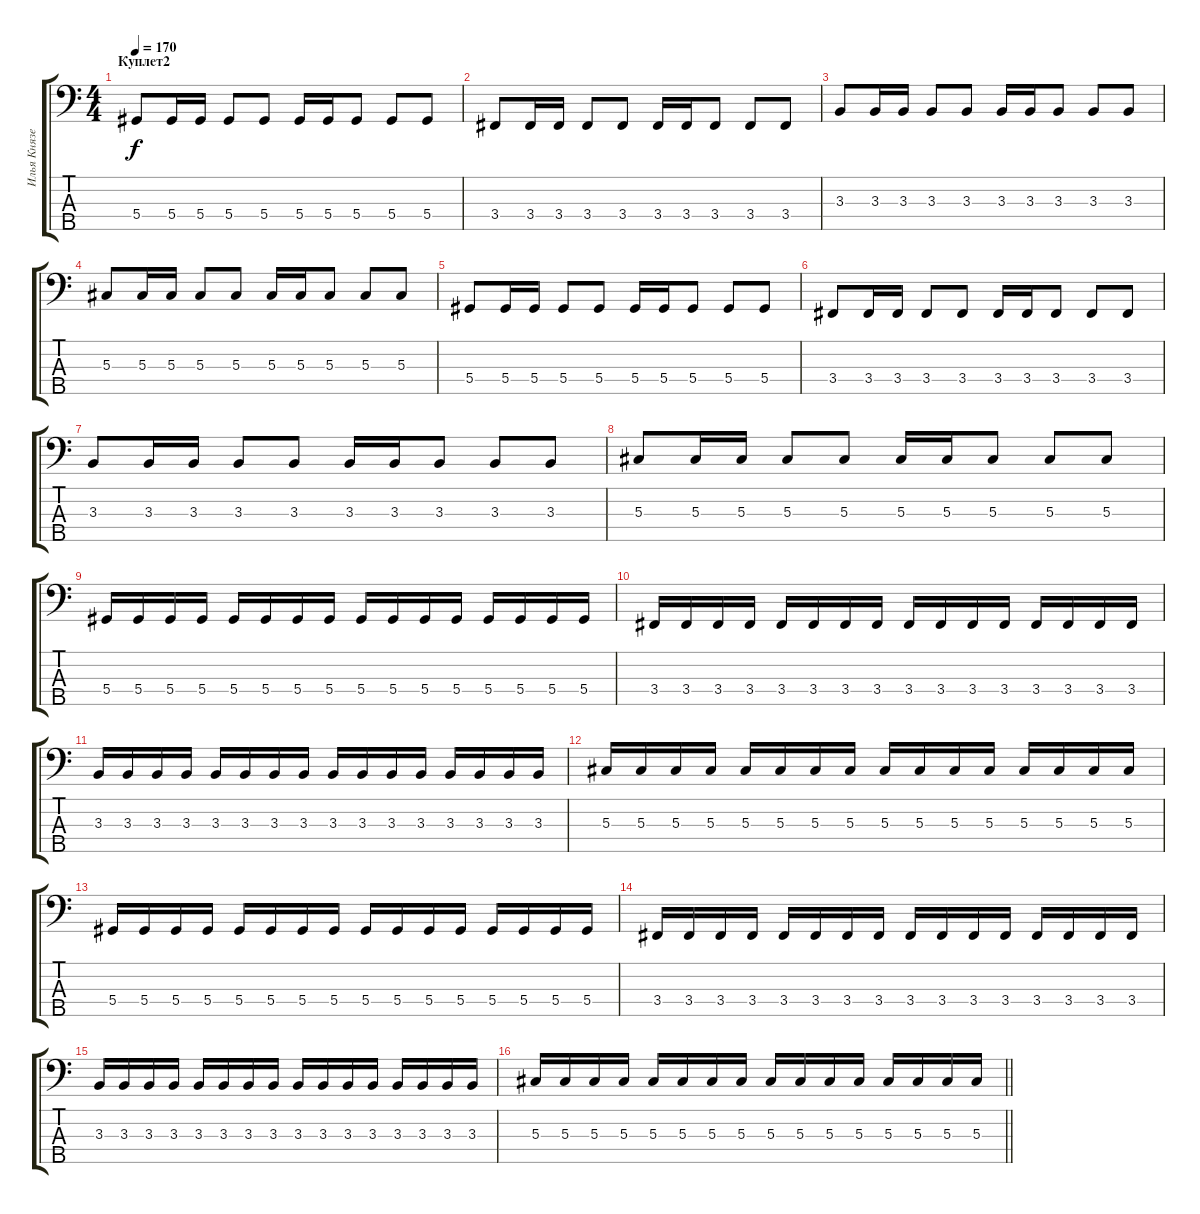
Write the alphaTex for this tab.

\track ("Илья Князев" "Илья Князе") {instrument electricbasspick}
\staff {score tabs}
\tuning (Gb2 Db2 Ab1 Eb1 Bb0) {hide}
\ts (4 4)
\section ("" "Куплет2")
\tempo 170
\clef f4
\ks c
5.4.8{dy f} 5.4.16 5.4.16 5.4.8 5.4.8 5.4.16 5.4.16 5.4.8 5.4.8 5.4.8 |
3.4.8 3.4.16 3.4.16 3.4.8 3.4.8 3.4.16 3.4.16 3.4.8 3.4.8 3.4.8 |
3.3.8 3.3.16 3.3.16 3.3.8 3.3.8 3.3.16 3.3.16 3.3.8 3.3.8 3.3.8 |
5.3.8 5.3.16 5.3.16 5.3.8 5.3.8 5.3.16 5.3.16 5.3.8 5.3.8 5.3.8 |
5.4.8 5.4.16 5.4.16 5.4.8 5.4.8 5.4.16 5.4.16 5.4.8 5.4.8 5.4.8 |
3.4.8 3.4.16 3.4.16 3.4.8 3.4.8 3.4.16 3.4.16 3.4.8 3.4.8 3.4.8 |
3.3.8 3.3.16 3.3.16 3.3.8 3.3.8 3.3.16 3.3.16 3.3.8 3.3.8 3.3.8 |
5.3.8 5.3.16 5.3.16 5.3.8 5.3.8 5.3.16 5.3.16 5.3.8 5.3.8 5.3.8 |
5.4.16 5.4.16 5.4.16 5.4.16 5.4.16 5.4.16 5.4.16 5.4.16 5.4.16 5.4.16 5.4.16 5.4.16 5.4.16 5.4.16 5.4.16 5.4.16 |
3.4.16 3.4.16 3.4.16 3.4.16 3.4.16 3.4.16 3.4.16 3.4.16 3.4.16 3.4.16 3.4.16 3.4.16 3.4.16 3.4.16 3.4.16 3.4.16 |
3.3.16 3.3.16 3.3.16 3.3.16 3.3.16 3.3.16 3.3.16 3.3.16 3.3.16 3.3.16 3.3.16 3.3.16 3.3.16 3.3.16 3.3.16 3.3.16 |
5.3.16 5.3.16 5.3.16 5.3.16 5.3.16 5.3.16 5.3.16 5.3.16 5.3.16 5.3.16 5.3.16 5.3.16 5.3.16 5.3.16 5.3.16 5.3.16 |
5.4.16 5.4.16 5.4.16 5.4.16 5.4.16 5.4.16 5.4.16 5.4.16 5.4.16 5.4.16 5.4.16 5.4.16 5.4.16 5.4.16 5.4.16 5.4.16 |
3.4.16 3.4.16 3.4.16 3.4.16 3.4.16 3.4.16 3.4.16 3.4.16 3.4.16 3.4.16 3.4.16 3.4.16 3.4.16 3.4.16 3.4.16 3.4.16 |
3.3.16 3.3.16 3.3.16 3.3.16 3.3.16 3.3.16 3.3.16 3.3.16 3.3.16 3.3.16 3.3.16 3.3.16 3.3.16 3.3.16 3.3.16 3.3.16 |
\barLineRight lightlight
5.3.16 5.3.16 5.3.16 5.3.16 5.3.16 5.3.16 5.3.16 5.3.16 5.3.16 5.3.16 5.3.16 5.3.16 5.3.16 5.3.16 5.3.16 5.3.16
